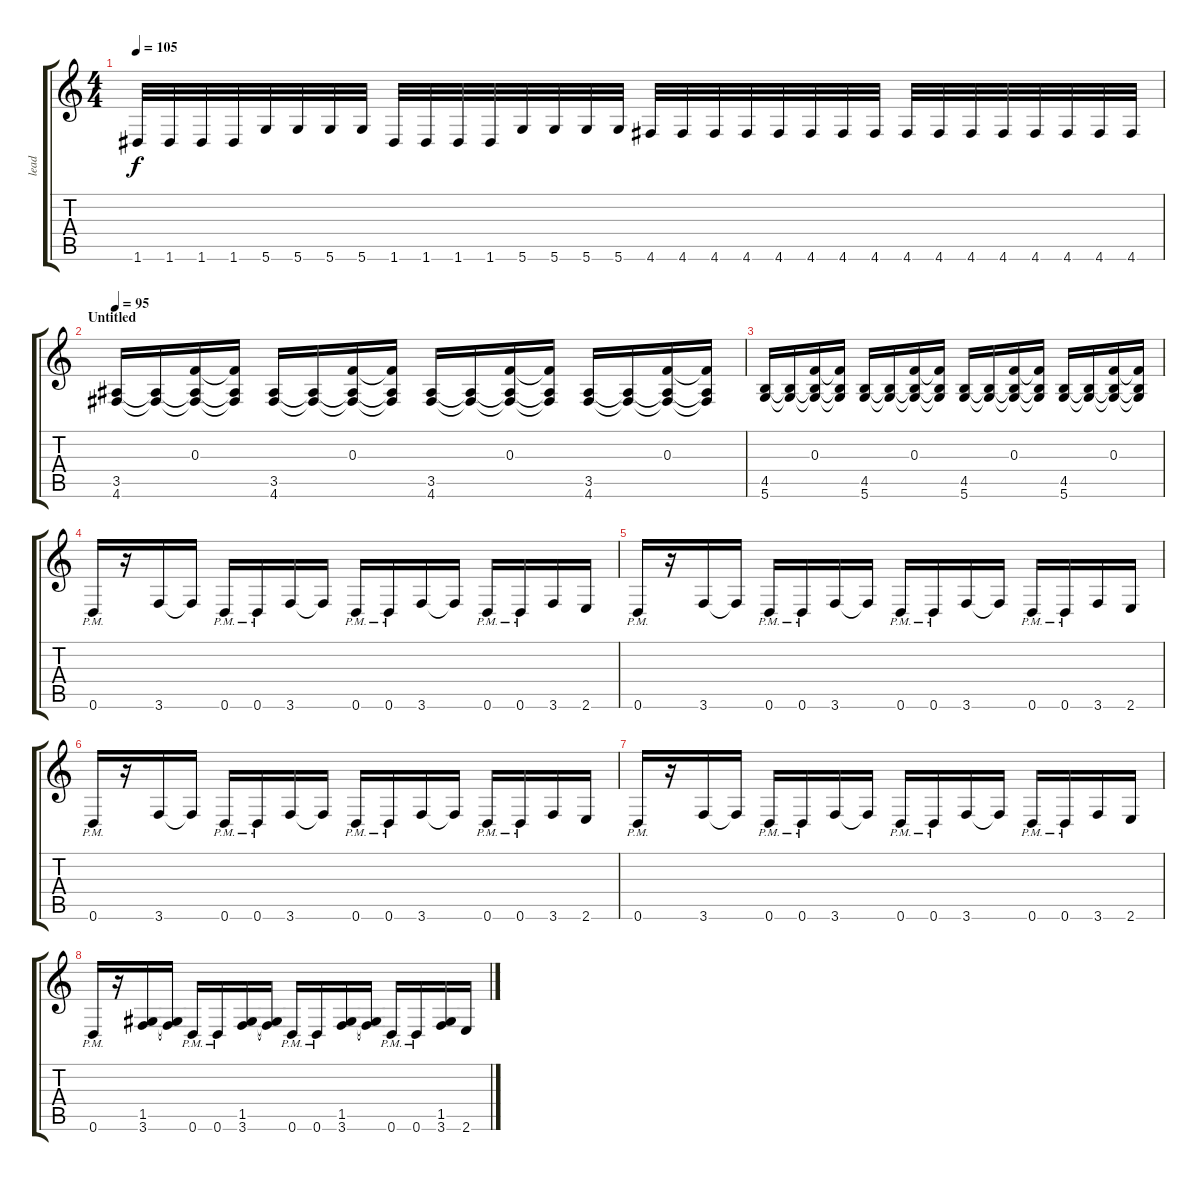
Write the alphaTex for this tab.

\track ("lead" "lead") {instrument distortionguitar}
\staff {score tabs}
\tuning (D4 A3 F3 C3 G2 D2) {hide}
\ts (4 4)
\tempo 105
\clef g2
\ks c
1.6.32{dy f} 1.6.32 1.6.32 1.6.32 5.6.32 5.6.32 5.6.32 5.6.32 1.6.32 1.6.32 1.6.32 1.6.32 5.6.32 5.6.32 5.6.32 5.6.32 4.6.32 4.6.32 4.6.32 4.6.32 4.6.32 4.6.32 4.6.32 4.6.32 4.6.32 4.6.32 4.6.32 4.6.32 4.6.32 4.6.32 4.6.32 4.6.32 |
\section ("" "Untitled")
\tempo 95
(3.5 4.6).16 (3.5{t} 4.6{t}).16 (0.3 3.5{t} 4.6{t}).16 (0.3{t} 3.5{t} 4.6{t}).16 (3.5 4.6).16 (3.5{t} 4.6{t}).16 (0.3 3.5{t} 4.6{t}).16 (0.3{t} 3.5{t} 4.6{t}).16 (3.5 4.6).16 (3.5{t} 4.6{t}).16 (0.3 3.5{t} 4.6{t}).16 (0.3{t} 3.5{t} 4.6{t}).16 (3.5 4.6).16 (3.5{t} 4.6{t}).16 (0.3 3.5{t} 4.6{t}).16 (0.3{t} 3.5{t} 4.6{t}).16 |
(4.5 5.6).16 (4.5{t} 5.6{t}).16 (0.3 4.5{t} 5.6{t}).16 (0.3{t} 4.5{t} 5.6{t}).16 (4.5 5.6).16 (4.5{t} 5.6{t}).16 (0.3 4.5{t} 5.6{t}).16 (0.3{t} 4.5{t} 5.6{t}).16 (4.5 5.6).16 (4.5{t} 5.6{t}).16 (0.3 4.5{t} 5.6{t}).16 (0.3{t} 4.5{t} 5.6{t}).16 (4.5 5.6).16 (4.5{t} 5.6{t}).16 (0.3 4.5{t} 5.6{t}).16 (0.3{t} 4.5{t} 5.6{t}).16 |
0.6{pm}.16 r.16 3.6.16 3.6{t}.16 0.6{pm}.16 0.6{pm}.16 3.6.16 3.6{t}.16 0.6{pm}.16 0.6{pm}.16 3.6.16 3.6{t}.16 0.6{pm}.16 0.6{pm}.16 3.6.16 2.6.16 |
0.6{pm}.16 r.16 3.6.16 3.6{t}.16 0.6{pm}.16 0.6{pm}.16 3.6.16 3.6{t}.16 0.6{pm}.16 0.6{pm}.16 3.6.16 3.6{t}.16 0.6{pm}.16 0.6{pm}.16 3.6.16 2.6.16 |
0.6{pm}.16 r.16 3.6.16 3.6{t}.16 0.6{pm}.16 0.6{pm}.16 3.6.16 3.6{t}.16 0.6{pm}.16 0.6{pm}.16 3.6.16 3.6{t}.16 0.6{pm}.16 0.6{pm}.16 3.6.16 2.6.16 |
0.6{pm}.16 r.16 3.6.16 3.6{t}.16 0.6{pm}.16 0.6{pm}.16 3.6.16 3.6{t}.16 0.6{pm}.16 0.6{pm}.16 3.6.16 3.6{t}.16 0.6{pm}.16 0.6{pm}.16 3.6.16 2.6.16 |
0.6{pm}.16 r.16 (1.5 3.6).16 (1.5{t} 3.6{t}).16 0.6{pm}.16 0.6{pm}.16 (1.5 3.6).16 (1.5{t} 3.6{t}).16 0.6{pm}.16 0.6{pm}.16 (1.5 3.6).16 (1.5{t} 3.6{t}).16 0.6{pm}.16 0.6{pm}.16 (1.5 3.6).16 2.6.16
